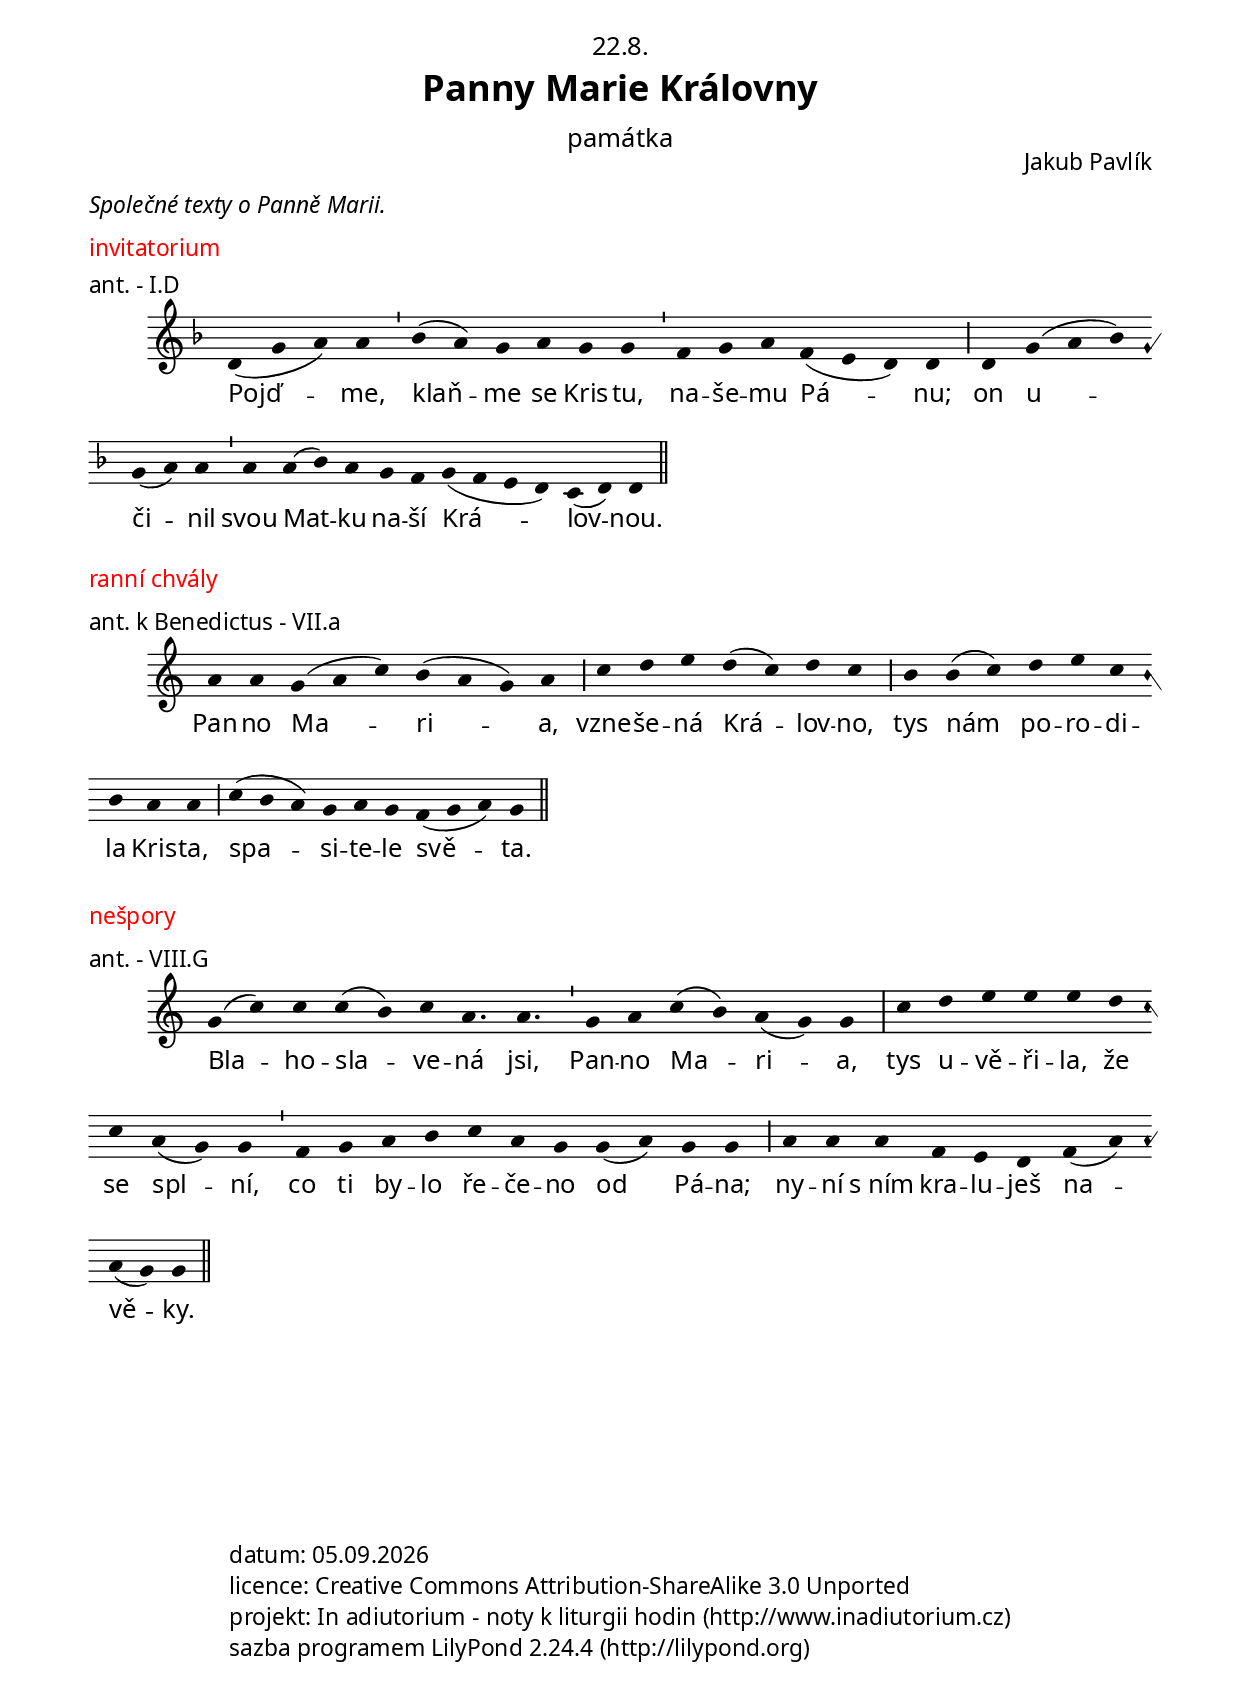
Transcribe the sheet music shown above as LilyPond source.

\version "2.15.40"

\include "../spolecne.ly"
\include "../dilyresponsorii.ly"

\header {
  title = \markup\titleSvatek
            "Panny Marie Královny"
            památka
            22.8.
  composer = "Jakub Pavlík"
}

\markup\communia #'(#:maria)

\markup {\nadpisHodinka {"invitatorium"}}

\score {
  \relative c' {
    \choralniRezim
    \key f \major
    d4( g a) a \barMin bes( a) g a g g \barMin f g a f( e d) d \barMaior
    d g( a bes) g( a) a \barMin a a( bes) a g f g( f e d) c( d) d \barFinalis
  }
  \addlyrics {
    Pojď -- me, klaň -- me se Kris -- tu,
    na -- še -- mu Pá -- nu;
    on u -- či -- nil svou Mat -- ku na -- ší Krá -- lov -- nou.
  }
  \header {
    quid = "ant."
    modus = "I"
    differentia = "D"
    psalmus = ""
    id = "invit"
    piece = \markup {\sestavTitulekBezZalmu}
  }
}

\markup {\nadpisHodinka {"ranní chvály"}}

\score {
  \relative c'' {
    \choralniRezim
    a4 a g( a c) b( a g) a \barMaior
    c d e d( c) d c \barMaior
    b b( c) d e c b a a \barMaior
    c( b a) g a g f( g a) g \barFinalis
  }
  \addlyrics {
    Pan -- no Ma -- ri -- a,
    vzne -- še -- ná Krá -- lov -- no,
    tys nám po -- ro -- di -- la Kris -- ta,
    spa -- si -- te -- le svě -- ta.
  }
  \header {
    quid = "ant. k Benedictus"
    modus = "VII"
    differentia = "a"
    psalmus = ""
    id = "aben"
    piece = \markup {\sestavTitulekBezZalmu}
  }
}

\markup {\nadpisHodinka {"nešpory"}}

\score {
  \relative c'' {
    \choralniRezim
    g4( c) c c( b) c a4. a \barMin
    g4 a c( b) a( g) g \barMax
    c d e e e d c a( g) g \barMin
    f g a b c a g g( a) g g \barMaior
    a a a f e d f( a) a( g) g \barFinalis
  }
  \addlyrics {
    Bla -- ho -- sla -- ve -- ná jsi,
    Pan -- no Ma -- ri -- a,
    tys u -- vě -- ři -- la, že se spl -- ní,
    co ti by -- lo ře -- če -- no od Pá -- na;
    ny -- ní s_ním kra -- lu -- ješ na -- vě -- ky.
  }
  \header {
    quid = "ant."
    modus = "VIII"
    differentia = "G"
    psalmus = ""
    id = "amag"
    fial = "commune/commune_maria.ly#2ne-amag?zacatek"
    piece = \markup {\sestavTitulekBezZalmu}
  }
}